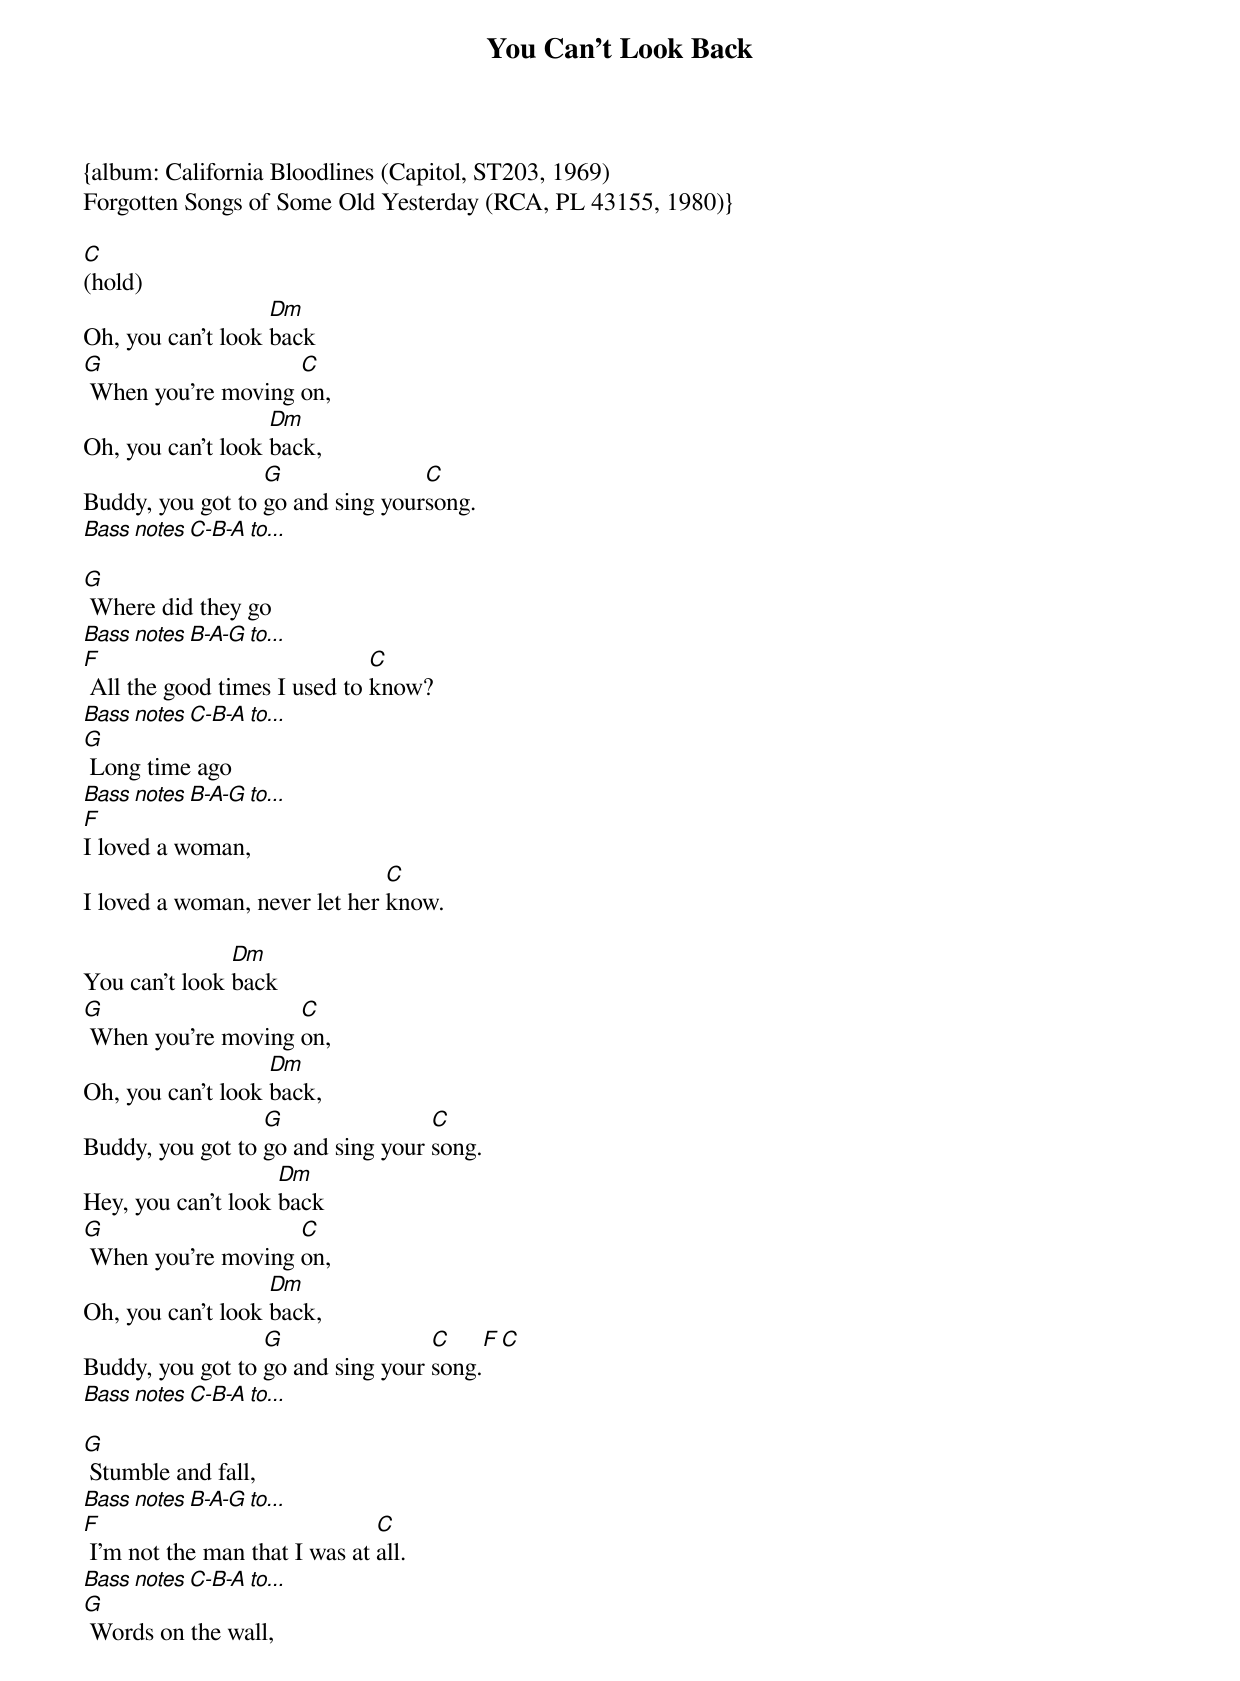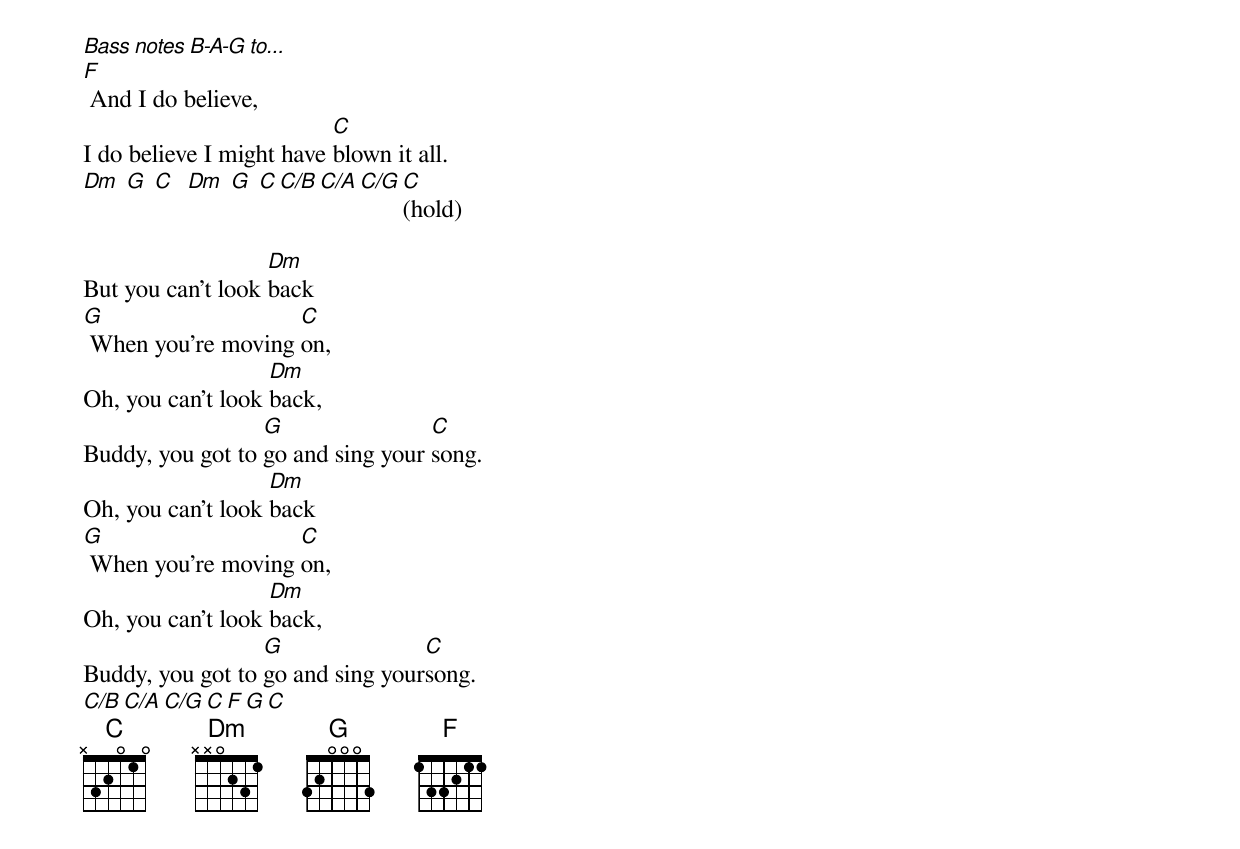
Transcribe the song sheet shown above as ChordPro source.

{title: You Can’t Look Back}
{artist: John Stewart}
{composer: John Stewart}
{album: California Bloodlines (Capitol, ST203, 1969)
Forgotten Songs of Some Old Yesterday (RCA, PL 43155, 1980)}

[C](hold)
Oh, you can't look [Dm]back
[G] When you're moving [C]on,
Oh, you can't look [Dm]back,
Buddy, you got to [G]go and sing your[C]song.
[Bass notes C-B-A to...]

[G] Where did they go
[Bass notes B-A-G to...]
[F] All the good times I used to [C]know?
[Bass notes C-B-A to...]
[G] Long time ago
[Bass notes B-A-G to...]
[F]I loved a woman,
I loved a woman, never let her [C]know.

You can't look [Dm]back
[G] When you're moving [C]on,
Oh, you can't look [Dm]back,
Buddy, you got to [G]go and sing your [C]song.
Hey, you can't look [Dm]back
[G] When you're moving [C]on,
Oh, you can't look [Dm]back,
Buddy, you got to [G]go and sing your [C]song.[F][C]
[Bass notes C-B-A to...]

[G] Stumble and fall,
[Bass notes B-A-G to...]
[F] I'm not the man that I was at [C]all.
[Bass notes C-B-A to...]
[G] Words on the wall,
[Bass notes B-A-G to...]
[F] And I do believe,
I do believe I might have [C]blown it all.
[Dm] [G] [C]  [Dm] [G] [C][C/B][C/A][C/G][C](hold)

But you can't look [Dm]back
[G] When you're moving [C]on,
Oh, you can't look [Dm]back,
Buddy, you got to [G]go and sing your [C]song.
Oh, you can't look [Dm]back
[G] When you're moving [C]on,
Oh, you can't look [Dm]back,
Buddy, you got to [G]go and sing your[C]song.
[C/B][C/A][C/G][C][F][G][C]
